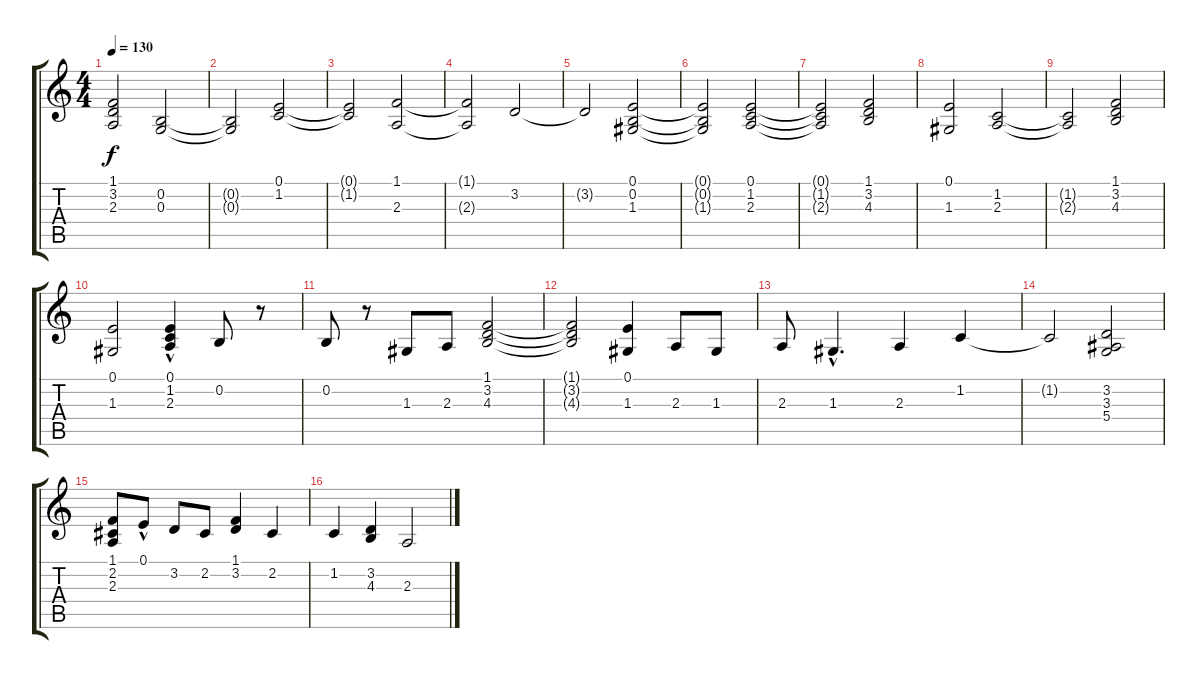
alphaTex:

\track "" {instrument pad1newage}
\staff {score tabs}
\tuning (E4 B3 G3 D3 A2 E2) {hide}
\ts (4 4)
\tempo 130
\clef g2
\ks c
(1.1{t} 3.2{t} 2.3{t}).2{dy f} (0.2 0.3).2 |
(0.2{t} 0.3{t}).2 (0.1 1.2).2 |
(0.1{t} 1.2{t}).2 (1.1 2.3).2 |
(1.1{t} 2.3{t}).2 3.2.2 |
3.2{t}.2 (0.1 0.2 1.3).2 |
(0.1{t} 0.2{t} 1.3{t}).2 (0.1 1.2 2.3).2 |
(0.1{t} 1.2{t} 2.3{t}).2 (1.1 3.2 4.3).2 |
(0.1 1.3).2 (1.2 2.3).2 |
(1.2{t} 2.3{t}).2 (1.1 3.2 4.3).2 |
(0.1 1.3).2 (0.1 1.2 2.3{hac}).4 0.2.8 r.8 |
0.2.8 r.8 1.3.8 2.3.8 (1.1 3.2 4.3).2 |
(1.1{t} 3.2{t} 4.3{t}).2 (0.1 1.3).4 2.3.8 1.3.8 |
2.3.8 1.3{hac}.4{d} 2.3.4 1.2.4 |
1.2{t}.2 (3.2 3.3 5.4).2 |
(1.1 2.2 2.3).8 0.1{hac}.8 3.2.8 2.2.8 (1.1 3.2).4 2.2.4 |
1.2.4 (3.2 4.3).4 2.3.2
